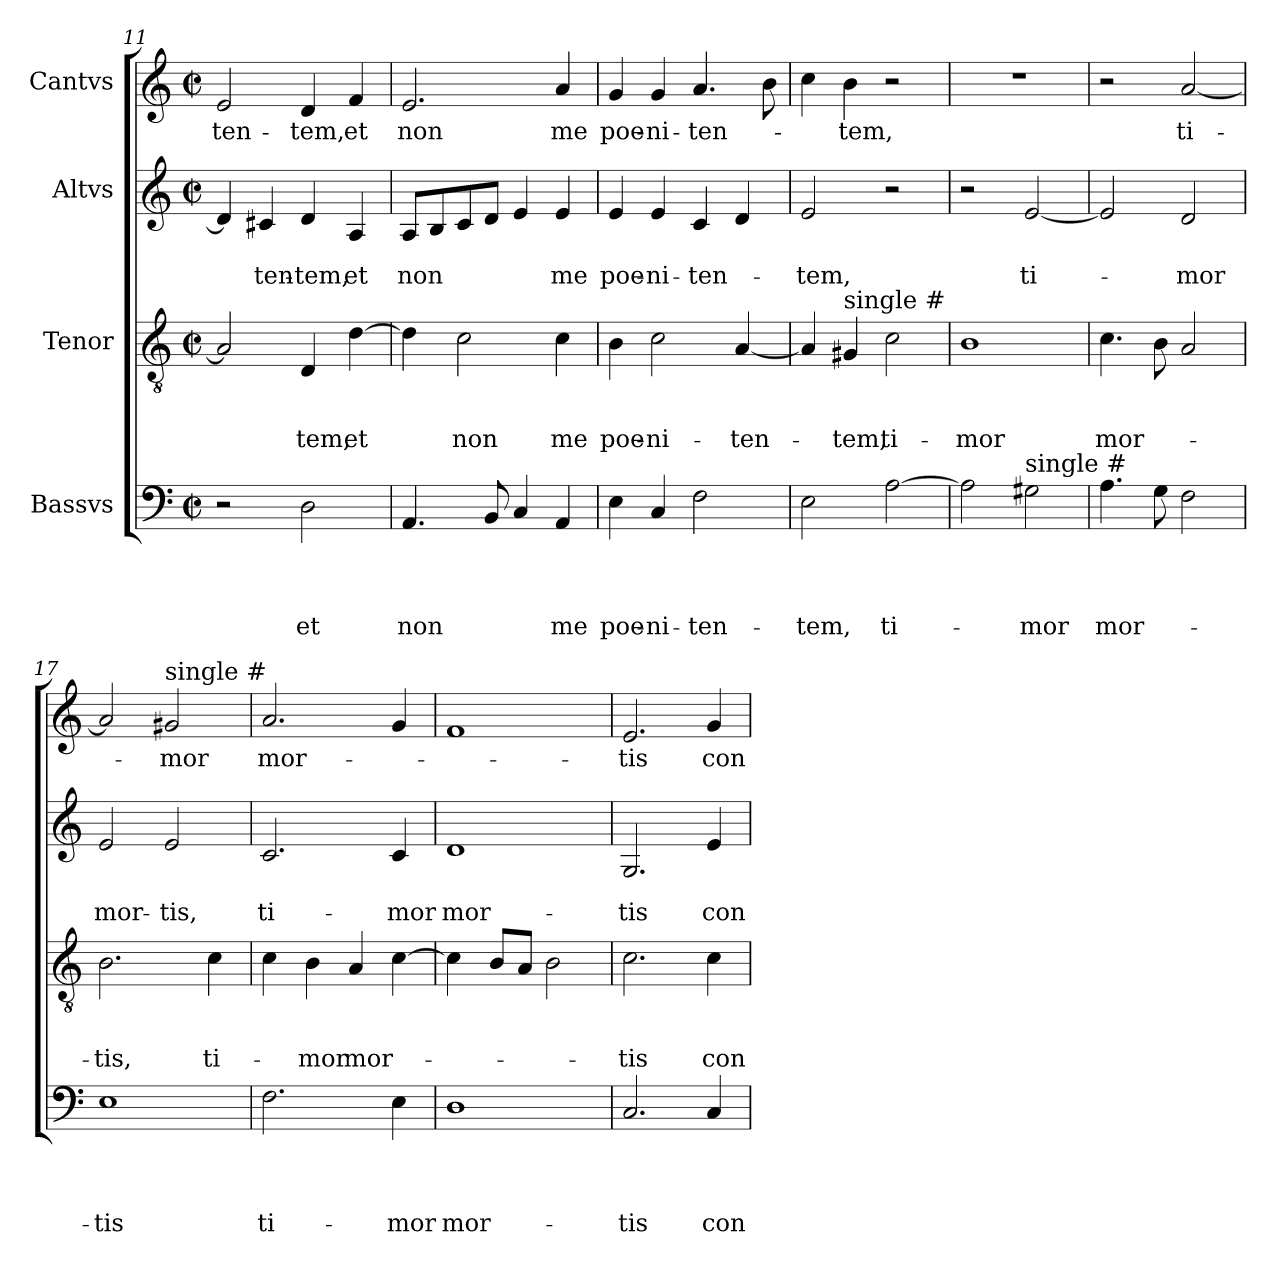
**kern	**text	**text	**text	**text	**kern	**text	**text	**text	**kern	**text	**text	**kern	**text
*part4	*part4	*part4	*part4	*part4	*part3	*part3	*part3	*part3	*part2	*part2	*part2	*part1	*part1
*staff4	*staff4	*staff4	*staff4	*staff4	*staff3	*staff3	*staff3	*staff3	*staff2	*staff2	*staff2	*staff1	*staff1
*I"Bassvs	*	*	*	*	*I"Tenor	*	*	*	*I"Altvs	*	*	*I"Cantvs	*
*clefF4	*	*	*	*	*clefGv2	*	*	*	*clefG2	*	*	*clefG2	*
*k[]	*	*	*	*	*k[]	*	*	*	*k[]	*	*	*k[]	*
*C:	*	*	*	*	*C:	*	*	*	*C:	*	*	*C:	*
*M2/2	*	*	*	*	*M2/2	*	*	*	*M2/2	*	*	*M2/2	*
*met(c|)	*	*	*	*	*met(c|)	*	*	*	*met(c|)	*	*	*met(c|)	*
=11	=11	=11	=11	=11	=11	=11	=11	=11	=11	=11	=11	=11	=11
!	!	!	!	!	!	!	!	!	!	!	!	!	!LO:LY:b
2r	.	.	.	.	2A/]	.	.	.	4d/]	.	.	2e/	-ten-
!	!	!	!	!	!	!	!	!	!	!	!LO:LY:b	!	!
.	.	.	.	.	.	.	.	.	4c#X/	.	-ten-	.	.
!	!	!	!	!LO:LY:b	!	!	!	!LO:LY:b	!	!	!LO:LY:b	!	!LO:LY:b
2D\	.	.	.	et	4D/	.	.	-tem,	4d/	.	-tem,	4d/	-tem,
!	!	!	!	!	!	!	!	!LO:LY:b	!	!	!LO:LY:b	!	!LO:LY:b
.	.	.	.	.	[<4d\	.	.	et	4A/	.	et	4f/	et
!!LO:PB:g=z
=12	=12	=12	=12	=12	=12	=12	=12	=12	=12	=12	=12	=12	=12
!	!	!	!	!LO:LY:b	!	!	!	!	!	!	!LO:LY:b	!	!LO:LY:b
4.AA/	.	.	.	non	4d\]	.	.	.	8A/L	.	non	2.e/	non
.	.	.	.	.	.	.	.	.	8B/	.	.	.	.
!	!	!	!	!	!	!	!	!LO:LY:b	!	!	!	!	!
.	.	.	.	.	2c\	.	.	non	8c/	.	.	.	.
8BB/	.	.	.	.	.	.	.	.	8d/J	.	.	.	.
4C/	.	.	.	.	.	.	.	.	4e/	.	.	.	.
!	!	!	!	!LO:LY:b	!	!	!	!LO:LY:b	!	!	!LO:LY:b	!	!LO:LY:b
4AA/	.	.	.	me	4c\	.	.	me	4e/	.	me	4a/	me
=13	=13	=13	=13	=13	=13	=13	=13	=13	=13	=13	=13	=13	=13
!	!	!	!	!LO:LY:b	!	!	!	!LO:LY:b	!	!	!LO:LY:b	!	!LO:LY:b
4E\	.	.	.	poe-	4B\	.	.	poe-	4e/	.	poe-	4g/	poe-
!	!	!	!	!LO:LY:b	!	!	!	!LO:LY:b	!	!	!LO:LY:b	!	!LO:LY:b
4C/	.	.	.	-ni-	2c\	.	.	-ni-	4e/	.	-ni-	4g/	-ni-
!	!	!	!	!LO:LY:b	!	!	!	!	!	!	!LO:LY:b	!	!LO:LY:b
2F\	.	.	.	-ten-	.	.	.	.	4c/	.	-ten-	4.a/	-ten-
!	!	!	!	!	!	!	!	!LO:LY:b	!	!	!	!	!
.	.	.	.	.	[<4A/	.	.	-ten-	4d/	.	.	.	.
.	.	.	.	.	.	.	.	.	.	.	.	8b\	.
=14	=14	=14	=14	=14	=14	=14	=14	=14	=14	=14	=14	=14	=14
!	!	!	!	!LO:LY:b	!	!	!	!	!	!	!LO:LY:b	!	!
2E\	.	.	.	-tem,	4A/]	.	.	.	2e/	.	-tem,	4cc\	.
!	!	!	!	!	!LO:TX:a:t=single #	!	!	!	!	!	!	!	!
!	!	!	!	!	!	!	!	!LO:LY:b	!	!	!	!	!LO:LY:b
.	.	.	.	.	4G#/	.	.	-tem,	.	.	.	4b\	-tem,
!	!	!	!	!LO:LY:b	!	!	!	!LO:LY:b	!	!	!	!	!
[>2A\	.	.	.	ti-	2c\	.	.	ti-	2r	.	.	2r	.
=15	=15	=15	=15	=15	=15	=15	=15	=15	=15	=15	=15	=15	=15
!	!	!	!	!	!	!	!	!LO:LY:b	!	!	!	!	!
2A\]	.	.	.	.	1B	.	.	-mor	2r	.	.	1r	.
!LO:TX:a:t=single #	!	!	!	!	!	!	!	!	!	!	!	!	!
!	!	!	!	!LO:LY:b	!	!	!	!	!	!	!LO:LY:b	!	!
2G#\	.	.	.	-mor	.	.	.	.	[<2e/	.	ti-	.	.
=16	=16	=16	=16	=16	=16	=16	=16	=16	=16	=16	=16	=16	=16
!	!	!	!	!LO:LY:b	!	!	!	!LO:LY:b	!	!	!	!	!
4.A\	.	.	.	mor-	4.c\	.	.	mor-	2e/]	.	.	2r	.
8G\	.	.	.	.	8B\	.	.	.	.	.	.	.	.
!	!	!	!	!	!	!	!	!	!	!	!LO:LY:b	!	!LO:LY:b
2F\	.	.	.	.	2A/	.	.	.	2d/	.	-mor	[<2a/	ti-
=17	=17	=17	=17	=17	=17	=17	=17	=17	=17	=17	=17	=17	=17
!	!	!	!	!LO:LY:b	!	!	!	!LO:LY:b	!	!	!LO:LY:b	!	!
1E	.	.	.	-tis	2.B\	.	.	-tis,	2e/	.	mor-	2a/]	.
!	!	!	!	!	!	!	!	!	!	!	!	!LO:TX:a:t=single #	!
!	!	!	!	!	!	!	!	!	!	!	!LO:LY:b	!	!LO:LY:b
.	.	.	.	.	.	.	.	.	2e/	.	-tis,	2g#/	-mor
!	!	!	!	!	!	!	!	!LO:LY:b	!	!	!	!	!
.	.	.	.	.	4c\	.	.	ti-	.	.	.	.	.
!!LO:PB:g=z
=18	=18	=18	=18	=18	=18	=18	=18	=18	=18	=18	=18	=18	=18
!	!	!	!	!LO:LY:b	!	!	!	!	!	!	!LO:LY:b	!	!LO:LY:b
2.F\	.	.	.	ti-	4c\	.	.	.	2.c/	.	ti-	2.a/	mor-
!	!	!	!	!	!	!	!	!LO:LY:b	!	!	!	!	!
.	.	.	.	.	4B\	.	.	-mor	.	.	.	.	.
!	!	!	!	!	!	!	!	!LO:LY:b	!	!	!	!	!
.	.	.	.	.	4A/	.	.	mor-	.	.	.	.	.
!	!	!	!	!LO:LY:b	!	!	!	!	!	!	!LO:LY:b	!	!
4E\	.	.	.	-mor	[>4c\	.	.	.	4c/	.	-mor	4g/	.
=19	=19	=19	=19	=19	=19	=19	=19	=19	=19	=19	=19	=19	=19
!	!	!	!	!LO:LY:b	!	!	!	!	!	!	!LO:LY:b	!	!
1D	.	.	.	mor-	4c\]	.	.	.	1d	.	mor-	1f	.
.	.	.	.	.	8B/L	.	.	.	.	.	.	.	.
.	.	.	.	.	8A/J	.	.	.	.	.	.	.	.
.	.	.	.	.	2B\	.	.	.	.	.	.	.	.
=20	=20	=20	=20	=20	=20	=20	=20	=20	=20	=20	=20	=20	=20
!	!	!	!	!LO:LY:b	!	!	!	!LO:LY:b	!	!	!LO:LY:b	!	!LO:LY:b
2.C/	.	.	.	-tis	2.c\	.	.	-tis	2.G/	.	-tis	2.e/	-tis
!	!	!	!	!LO:LY:b	!	!	!	!LO:LY:b	!	!	!LO:LY:b	!	!LO:LY:b
4C/	.	.	.	con-	4c\	.	.	con-	4e/	.	con-	4g/	con-
=	=	=	=	=	=	=	=	=	=	=	=	=	=
*-	*-	*-	*-	*-	*-	*-	*-	*-	*-	*-	*-	*-	*-
